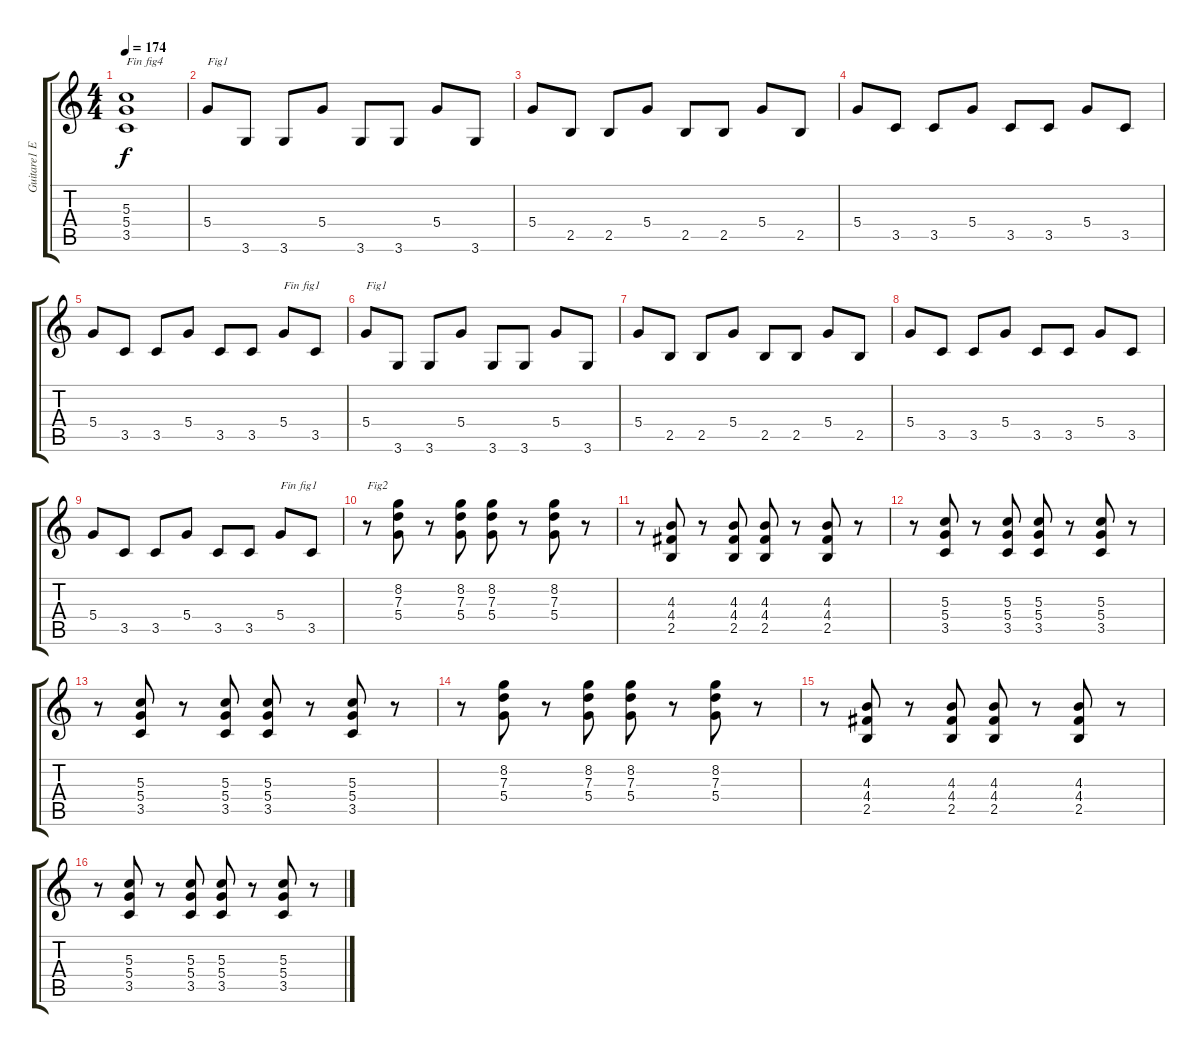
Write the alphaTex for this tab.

\track ("Guitare1 E" "Guitare1 E") {instrument overdrivenguitar}
\staff {score tabs}
\tuning (E4 B3 G3 D3 A2 E2) {hide}
\ts (4 4)
\tempo 174
\clef g2
\ks c
(5.3{t} 5.4{t} 3.5{t}).1{txt "Fin fig4" dy f} |
5.4.8{txt "Fig1"} 3.6.8 3.6.8 5.4.8 3.6.8 3.6.8 5.4.8 3.6.8 |
5.4.8 2.5.8 2.5.8 5.4.8 2.5.8 2.5.8 5.4.8 2.5.8 |
5.4.8 3.5.8 3.5.8 5.4.8 3.5.8 3.5.8 5.4.8 3.5.8 |
5.4.8 3.5.8 3.5.8 5.4.8 3.5.8 3.5.8 5.4.8{txt "Fin fig1"} 3.5.8 |
5.4.8{txt "Fig1"} 3.6.8 3.6.8 5.4.8 3.6.8 3.6.8 5.4.8 3.6.8 |
5.4.8 2.5.8 2.5.8 5.4.8 2.5.8 2.5.8 5.4.8 2.5.8 |
5.4.8 3.5.8 3.5.8 5.4.8 3.5.8 3.5.8 5.4.8 3.5.8 |
5.4.8 3.5.8 3.5.8 5.4.8 3.5.8 3.5.8 5.4.8{txt "Fin fig1"} 3.5.8 |
r.8{txt "Fig2"} (8.2 7.3 5.4).8 r.8 (8.2 7.3 5.4).8 (8.2 7.3 5.4).8 r.8 (8.2 7.3 5.4).8 r.8 |
r.8 (4.3 4.4 2.5).8 r.8 (4.3 4.4 2.5).8 (4.3 4.4 2.5).8 r.8 (4.3 4.4 2.5).8 r.8 |
r.8 (5.3 5.4 3.5).8 r.8 (5.3 5.4 3.5).8 (5.3 5.4 3.5).8 r.8 (5.3 5.4 3.5).8 r.8 |
r.8 (5.3 5.4 3.5).8 r.8 (5.3 5.4 3.5).8 (5.3 5.4 3.5).8 r.8 (5.3 5.4 3.5).8 r.8 |
r.8 (8.2 7.3 5.4).8 r.8 (8.2 7.3 5.4).8 (8.2 7.3 5.4).8 r.8 (8.2 7.3 5.4).8 r.8 |
r.8 (4.3 4.4 2.5).8 r.8 (4.3 4.4 2.5).8 (4.3 4.4 2.5).8 r.8 (4.3 4.4 2.5).8 r.8 |
r.8 (5.3 5.4 3.5).8 r.8 (5.3 5.4 3.5).8 (5.3 5.4 3.5).8 r.8 (5.3 5.4 3.5).8 r.8
